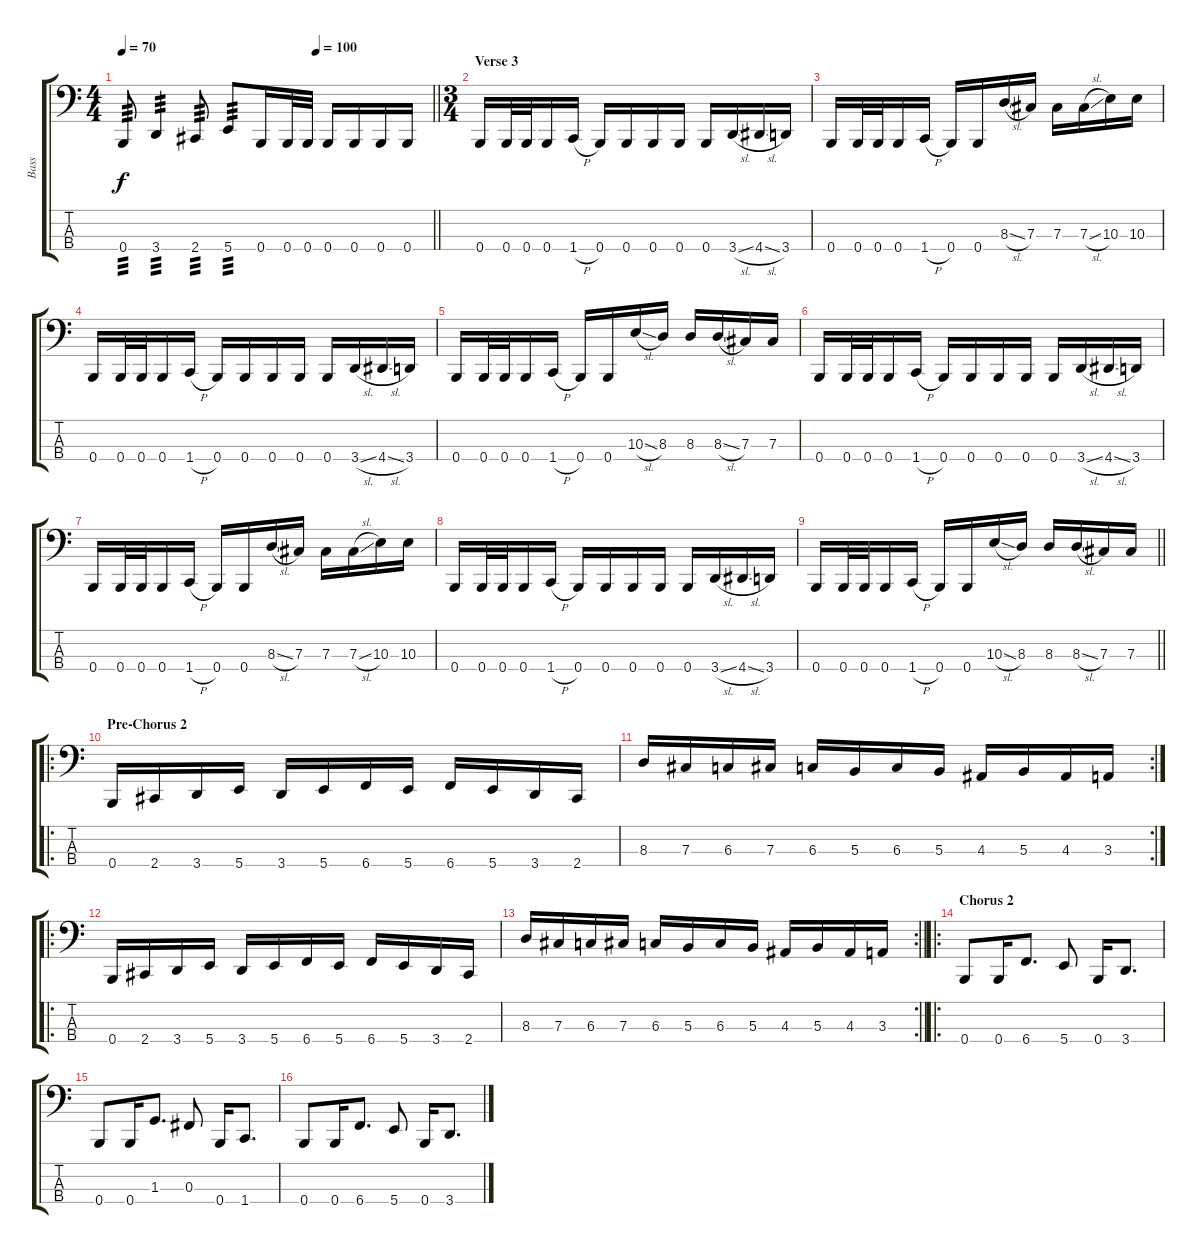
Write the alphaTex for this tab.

\track ("Bass" "Bass") {instrument electricbassfinger}
\staff {score tabs}
\tuning (E2 B1 Gb1 B0) {hide}
\ts (4 4)
\tempo 70
\tempo (100 0.625)
\clef f4
\barLineRight lightlight
\ks c
0.4.8{tp 3 dy f} 3.4.4{tp 3} 2.4.8{tp 3} 5.4.8{tp 3} 0.4.16 0.4.32 0.4.32 0.4.16 0.4.16 0.4.16 0.4.16 |
\ts (3 4)
\section ("" "Verse 3")
0.4.16 0.4.32 0.4.32 0.4.16 1.4{h}.16 0.4.16 0.4.16 0.4.16 0.4.16 0.4.16 3.4{sl}.16 4.4{sl}.16 3.4.16 |
0.4.16 0.4.32 0.4.32 0.4.16 1.4{h}.16 0.4.16 0.4.16 8.3{sl}.16 7.3.16 7.3.16 7.3{sl}.16 10.3.16 10.3.16 |
0.4.16 0.4.32 0.4.32 0.4.16 1.4{h}.16 0.4.16 0.4.16 0.4.16 0.4.16 0.4.16 3.4{sl}.16 4.4{sl}.16 3.4.16 |
0.4.16 0.4.32 0.4.32 0.4.16 1.4{h}.16 0.4.16 0.4.16 10.3{sl}.16 8.3.16 8.3.16 8.3{sl}.16 7.3.16 7.3.16 |
0.4.16 0.4.32 0.4.32 0.4.16 1.4{h}.16 0.4.16 0.4.16 0.4.16 0.4.16 0.4.16 3.4{sl}.16 4.4{sl}.16 3.4.16 |
0.4.16 0.4.32 0.4.32 0.4.16 1.4{h}.16 0.4.16 0.4.16 8.3{sl}.16 7.3.16 7.3.16 7.3{sl}.16 10.3.16 10.3.16 |
0.4.16 0.4.32 0.4.32 0.4.16 1.4{h}.16 0.4.16 0.4.16 0.4.16 0.4.16 0.4.16 3.4{sl}.16 4.4{sl}.16 3.4.16 |
\barLineRight lightlight
0.4.16 0.4.32 0.4.32 0.4.16 1.4{h}.16 0.4.16 0.4.16 10.3{sl}.16 8.3.16 8.3.16 8.3{sl}.16 7.3.16 7.3.16 |
\ro
\section ("" "Pre-Chorus 2")
0.4.16 2.4.16 3.4.16 5.4.16 3.4.16 5.4.16 6.4.16 5.4.16 6.4.16 5.4.16 3.4.16 2.4.16 |
\rc 2
8.3.16 7.3.16 6.3.16 7.3.16 6.3.16 5.3.16 6.3.16 5.3.16 4.3.16 5.3.16 4.3.16 3.3.16 |
\ro
0.4.16 2.4.16 3.4.16 5.4.16 3.4.16 5.4.16 6.4.16 5.4.16 6.4.16 5.4.16 3.4.16 2.4.16 |
\rc 2
\barLineRight lightlight
8.3.16 7.3.16 6.3.16 7.3.16 6.3.16 5.3.16 6.3.16 5.3.16 4.3.16 5.3.16 4.3.16 3.3.16 |
\ro
\section ("" "Chorus 2")
0.4.8 0.4.16 6.4.8{d} 5.4.8 0.4.16 3.4.8{d} |
0.4.8 0.4.16 1.3.8{d} 0.3.8 0.4.16 1.4.8{d} |
0.4.8 0.4.16 6.4.8{d} 5.4.8 0.4.16 3.4.8{d}
